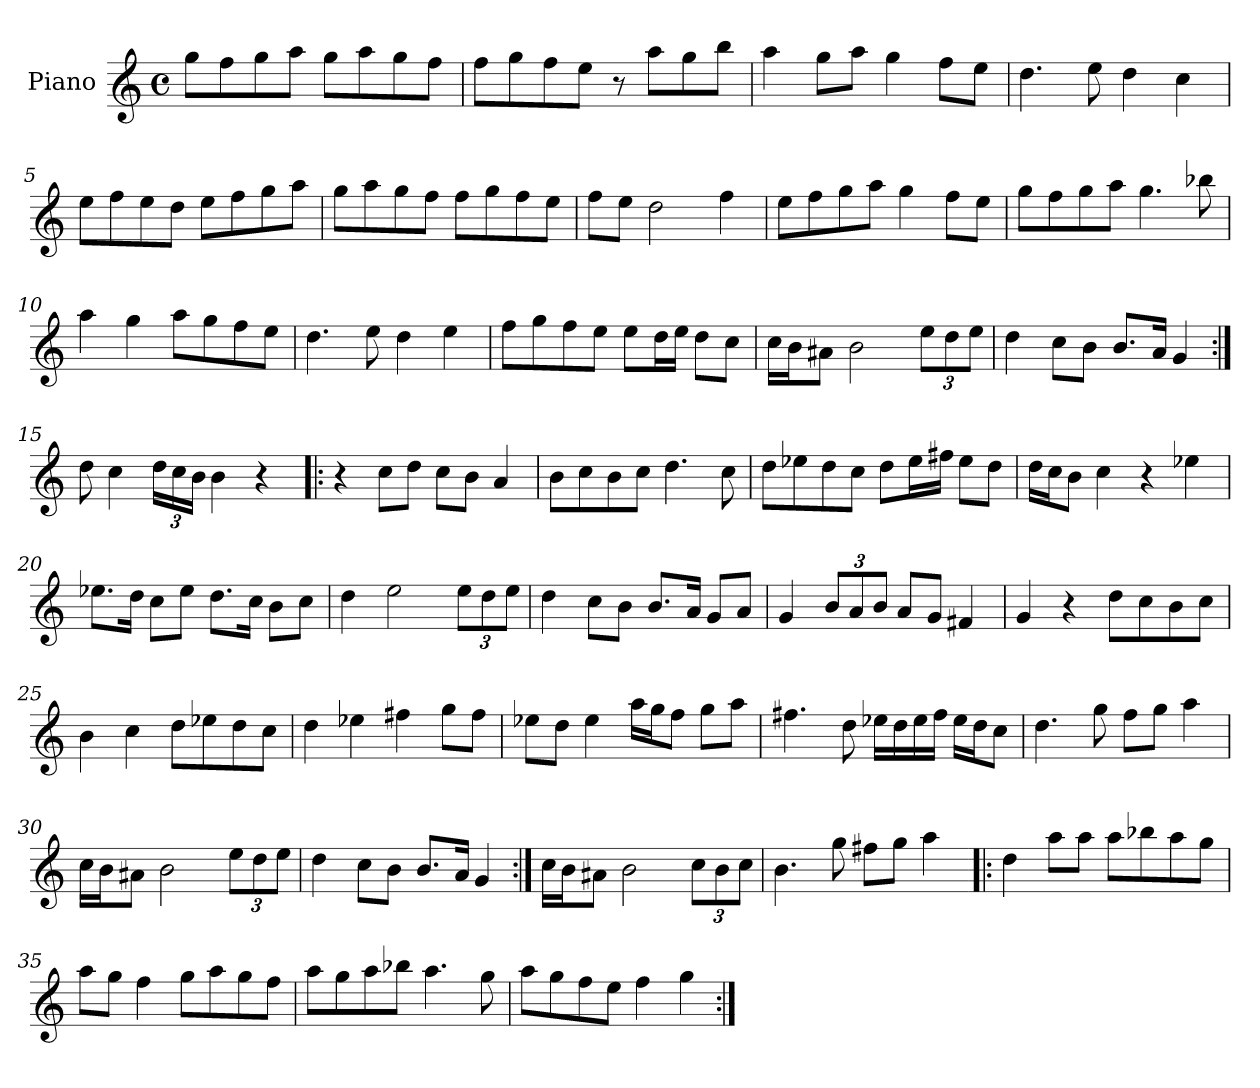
**kern
*part1
*staff1
*I"Piano
*I'Pno.
*clefG2
*k[]
*M4/4
*met(c)
=1
8gg\L
8ff\
8gg\
8aa\J
8gg\L
8aa\
8gg\
8ff\J
=2
8ff\L
8gg\
8ff\
8ee\J
8r
8aa\L
8gg\
8bb\J
=3
4aa\
8gg\L
8aa\J
4gg\
8ff\L
8ee\J
=4
4.dd\
8ee\
4dd\
4cc\
=5
8ee\L
8ff\
8ee\
8dd\J
8ee\L
8ff\
8gg\
8aa\J
!!LO:LB:g=z
=6
8gg\L
8aa\
8gg\
8ff\J
8ff\L
8gg\
8ff\
8ee\J
=7
8ff\L
8ee\J
2dd\
4ff\
=8
8ee\L
8ff\
8gg\
8aa\J
4gg\
8ff\L
8ee\J
=9
8gg\L
8ff\
8gg\
8aa\J
4.gg\
8bb-X\
=10
4aa\
4gg\
8aa\L
8gg\
8ff\
8ee\J
=11
4.dd\
8ee\
4dd\
4ee\
!!LO:LB:g=z
=12
8ff\L
8gg\
8ff\
8ee\J
8ee\L
16dd\L
16ee\JJ
8dd\L
8cc\J
=13
16cc\LL
16b\J
8a#X\J
2b\
*Xbrackettup
12ee\L
12dd\
12ee\J
=14
4dd\
8cc\L
8b\J
8.b/L
16a/Jk
4g/
=15:|!
8dd\
4cc\
24dd\LL
24cc\
24b\JJ
4b\
4r
=16!|:
4r
8cc\L
8dd\J
8cc\L
8b\J
4a/
!!LO:LB:g=z
=17
8b\L
8cc\
8b\
8cc\J
4.dd\
8cc\
=18
8dd\L
8ee-X\
8dd\
8cc\J
8dd\L
16ee-\L
16ff#X\JJ
8ee-\L
8dd\J
=19
16dd\LL
16cc\J
8b\J
4cc\
4r
4ee-X\
=20
8.ee-X\L
16dd\Jk
8cc\L
8ee-\J
8.dd\L
16cc\Jk
8b\L
8cc\J
=21
4dd\
2ee\
12ee\L
12dd\
12ee\J
!!LO:LB:g=z
=22
4dd\
8cc\L
8b\J
8.b/L
16a/Jk
8g/L
8a/J
=23
4g/
12b/L
12a/
12b/J
8a/L
8g/J
4f#X/
=24
4g/
4r
8dd\L
8cc\
8b\
8cc\J
=25
4b\
4cc\
8dd\L
8ee-X\
8dd\
8cc\J
=26
4dd\
4ee-X\
4ff#X\
8gg\L
8ff#\J
=27
8ee-X\L
8dd\J
4ee-\
16aa\LL
16gg\J
8ff\J
8gg\L
8aa\J
!!LO:LB:g=z
=28
4.ff#X\
8dd\
16ee-X\LL
16dd\
16ee-\
16ff#\JJ
16ee-\LL
16dd\J
8cc\J
=29
4.dd\
8gg\
8ff\L
8gg\J
4aa\
=30
16cc\LL
16b\J
8a#X\J
2b\
12ee\L
12dd\
12ee\J
=31
4dd\
8cc\L
8b\J
8.b/L
16a/Jk
4g/
=32:|!
16cc\LL
16b\J
8a#X\J
2b\
12cc\L
12b\
12cc\J
!!LO:LB:g=z
=33
4.b\
8gg\
8ff#X\L
8gg\J
4aa\
=34!|:
4dd\
8aa\L
8aa\J
8aa\L
8bb-X\
8aa\
8gg\J
=35
8aa\L
8gg\J
4ff\
8gg\L
8aa\
8gg\
8ff\J
=36
8aa\L
8gg\
8aa\
8bb-X\J
4.aa\
8gg\
=37
8aa\L
8gg\
8ff\
8ee\J
4ff\
4gg\
=:|!
*-
